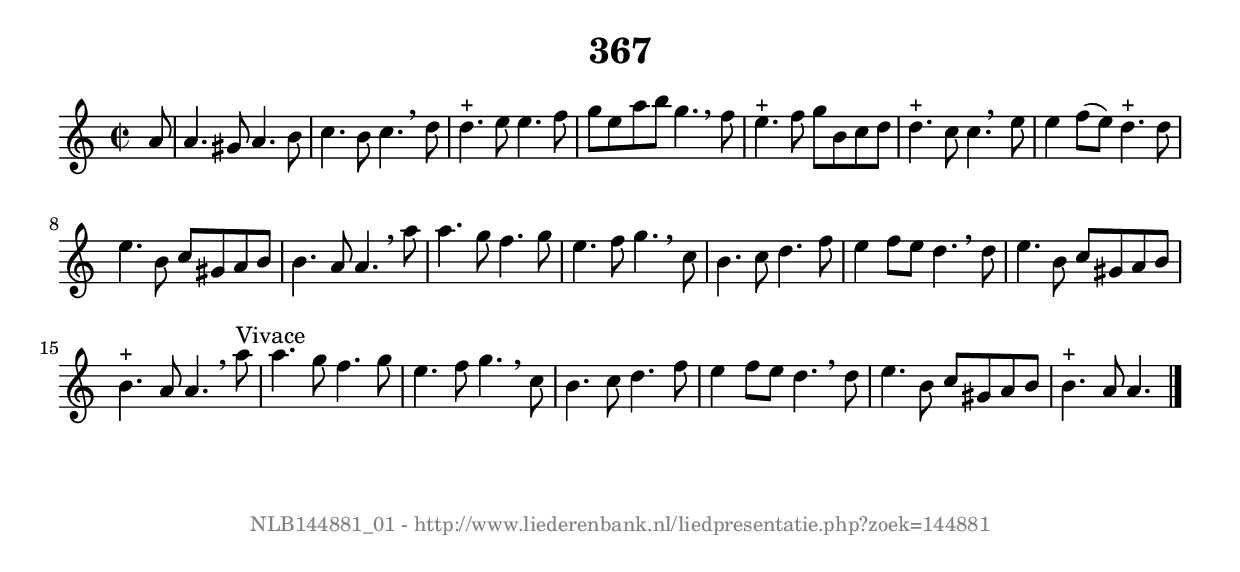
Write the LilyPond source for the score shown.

%
% produced by wce2krn 1.64 (7 June 2014)
%
\version"2.16"
#(append! paper-alist '(("long" . (cons (* 210 mm) (* 2000 mm)))))
#(set-default-paper-size "long")
sb = {\breathe}
mBreak = {\breathe }
bBreak = {\breathe }
x = {\once\override NoteHead #'style = #'cross }
gl=\glissando
itime={\override Staff.TimeSignature #'stencil = ##f }
ficta = {\once\set suggestAccidentals = ##t}
fine = {\once\override Score.RehearsalMark #'self-alignment-X = #1 \mark \markup {\italic{Fine}}}
dc = {\once\override Score.RehearsalMark #'self-alignment-X = #1 \mark \markup {\italic{D.C.}}}
dcf = {\once\override Score.RehearsalMark #'self-alignment-X = #1 \mark \markup {\italic{D.C. al Fine}}}
dcc = {\once\override Score.RehearsalMark #'self-alignment-X = #1 \mark \markup {\italic{D.C. al Coda}}}
ds = {\once\override Score.RehearsalMark #'self-alignment-X = #1 \mark \markup {\italic{D.S.}}}
dsf = {\once\override Score.RehearsalMark #'self-alignment-X = #1 \mark \markup {\italic{D.S. al Fine}}}
dsc = {\once\override Score.RehearsalMark #'self-alignment-X = #1 \mark \markup {\italic{D.S. al Coda}}}
pv = {\set Score.repeatCommands = #'((volta "1"))}
sv = {\set Score.repeatCommands = #'((volta "2"))}
tv = {\set Score.repeatCommands = #'((volta "3"))}
qv = {\set Score.repeatCommands = #'((volta "4"))}
xv = {\set Score.repeatCommands = #'((volta #f))}
\header{ tagline = ""
title = "367"
}
\score {{
\key a \minor
\relative g'
{
\set melismaBusyProperties = #'()
\partial 32*4
\time 2/2
\tempo 4=120
\override Score.MetronomeMark #'transparent = ##t
\override Score.RehearsalMark #'break-visibility = #(vector #t #t #f)
a8 a4. gis8 a4. b8 c4. b8 c4. \sb d8 d4.^"+" e8 e4. f8 g e a b g4. \sb f8 e4.^"+"f8 g b, c d d4.^"+" c8 c4. \bar ":|:" \bBreak
e8 e4 f8( e) d4.^"+" d8 e4. b8 c gis a b b4. a8 a4. \mBreak
a'8 a4. g8 f4. g8 e4. f8 g4. \sb c,8 b4. c8 d4. f8 e4 f8 e d4. \sb d8 e4. b8 c gis a b b4.^"+" a8 a4. \mBreak
a'8^"Vivace" a4. g8 f4. g8 e4. f8 g4. \sb c,8 b4. c8 d4. f8 e4 f8 e d4. \sb d8 e4. b8 c gis a b b4.^"+" a8 a4. \bar "|."
 }}
 \midi { }
 \layout {
            indent = 0.0\cm
}
}
\markup { \vspace #0 } \markup { \with-color #grey \fill-line { \center-column { \smaller "NLB144881_01 - http://www.liederenbank.nl/liedpresentatie.php?zoek=144881" } } }
